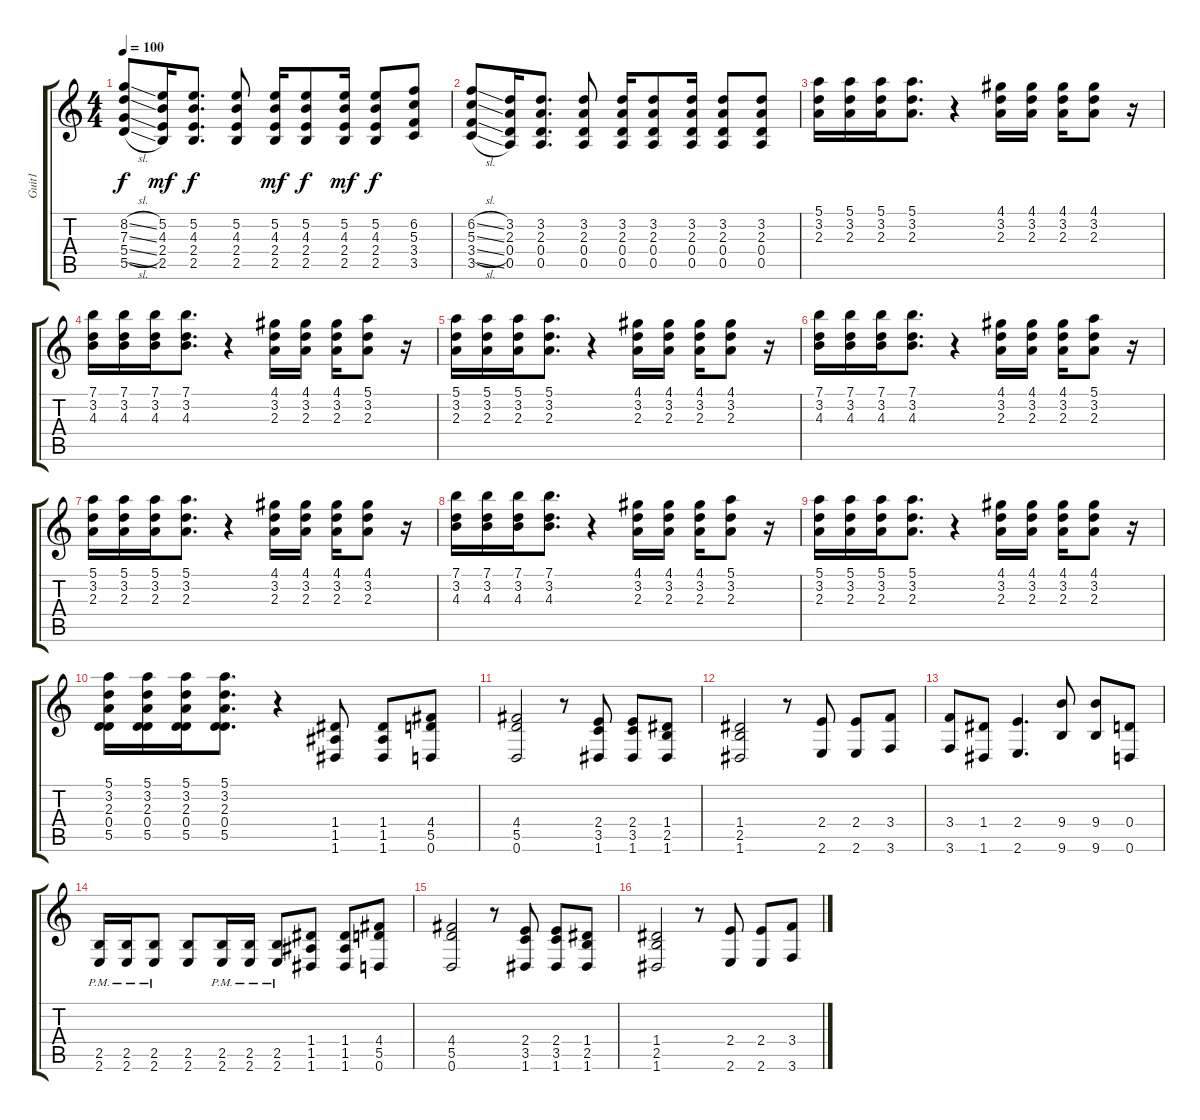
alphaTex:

\track ("Guit1" "Guit1") {instrument distortionguitar}
\staff {score tabs}
\tuning (E4 B3 G3 D3 A2 D2) {hide}
\ts (4 4)
\tempo 100
\clef g2
\ks c
(8.2{sl} 7.3{sl} 5.4{sl} 5.5{sl}).8{dy f} (5.2 4.3 2.4 2.5).16{dy mf} (5.2 4.3 2.4 2.5).8{d dy f} (5.2 4.3 2.4 2.5).8 (5.2 4.3 2.4 2.5).16{dy mf} (5.2 4.3 2.4 2.5).8{dy f} (5.2 4.3 2.4 2.5).16{dy mf} (5.2 4.3 2.4 2.5).8{dy f} (6.2 5.3 3.4 3.5).8 |
(6.2{sl} 5.3{sl} 3.4{sl} 3.5{sl}).8 (3.2 2.3 0.4 0.5).16 (3.2 2.3 0.4 0.5).8{d} (3.2 2.3 0.4 0.5).8 (3.2 2.3 0.4 0.5).16 (3.2 2.3 0.4 0.5).8 (3.2 2.3 0.4 0.5).16 (3.2 2.3 0.4 0.5).8 (3.2 2.3 0.4 0.5).8 |
(5.1 3.2 2.3).16 (5.1 3.2 2.3).16 (5.1 3.2 2.3).16 (5.1 3.2 2.3).8{d} r.4 (4.1 3.2 2.3).16 (4.1 3.2 2.3).16 (4.1 3.2 2.3).16 (4.1 3.2 2.3).8 r.16 |
(7.1 3.2 4.3).16 (7.1 3.2 4.3).16 (7.1 3.2 4.3).16 (7.1 3.2 4.3).8{d} r.4 (4.1 3.2 2.3).16 (4.1 3.2 2.3).16 (4.1 3.2 2.3).16 (5.1 3.2 2.3).8 r.16 |
(5.1 3.2 2.3).16 (5.1 3.2 2.3).16 (5.1 3.2 2.3).16 (5.1 3.2 2.3).8{d} r.4 (4.1 3.2 2.3).16 (4.1 3.2 2.3).16 (4.1 3.2 2.3).16 (4.1 3.2 2.3).8 r.16 |
(7.1 3.2 4.3).16 (7.1 3.2 4.3).16 (7.1 3.2 4.3).16 (7.1 3.2 4.3).8{d} r.4 (4.1 3.2 2.3).16 (4.1 3.2 2.3).16 (4.1 3.2 2.3).16 (5.1 3.2 2.3).8 r.16 |
(5.1 3.2 2.3).16 (5.1 3.2 2.3).16 (5.1 3.2 2.3).16 (5.1 3.2 2.3).8{d} r.4 (4.1 3.2 2.3).16 (4.1 3.2 2.3).16 (4.1 3.2 2.3).16 (4.1 3.2 2.3).8 r.16 |
(7.1 3.2 4.3).16 (7.1 3.2 4.3).16 (7.1 3.2 4.3).16 (7.1 3.2 4.3).8{d} r.4 (4.1 3.2 2.3).16 (4.1 3.2 2.3).16 (4.1 3.2 2.3).16 (5.1 3.2 2.3).8 r.16 |
(5.1 3.2 2.3).16 (5.1 3.2 2.3).16 (5.1 3.2 2.3).16 (5.1 3.2 2.3).8{d} r.4 (4.1 3.2 2.3).16 (4.1 3.2 2.3).16 (4.1 3.2 2.3).16 (4.1 3.2 2.3).8 r.16 |
(5.1 3.2 2.3 0.4 5.5).16 (5.1 3.2 2.3 0.4 5.5).16 (5.1 3.2 2.3 0.4 5.5).16 (5.1 3.2 2.3 0.4 5.5).8{d} r.4 (1.4 1.5 1.6).8 (1.4 1.5 1.6).8 (4.4 5.5 0.6).8 |
(4.4 5.5 0.6).2 r.8 (2.4 3.5 1.6).8 (2.4 3.5 1.6).8 (1.4 2.5 1.6).8 |
(1.4 2.5 1.6).2 r.8 (2.4 2.6).8 (2.4 2.6).8 (3.4 3.6).8 |
(3.4 3.6).8 (1.4 1.6).8 (2.4 2.6).4{d} (9.4 9.6).8 (9.4 9.6).8 (0.4 0.6).8 |
(2.5{pm} 2.6).16 (2.5{pm} 2.6).16 (2.5{pm} 2.6).8 (2.5 2.6).8 (2.5{pm} 2.6).16 (2.5{pm} 2.6).16 (2.5{pm} 2.6).8 (1.4 1.5 1.6).8 (1.4 1.5 1.6).8 (4.4 5.5 0.6).8 |
(4.4 5.5 0.6).2 r.8 (2.4 3.5 1.6).8 (2.4 3.5 1.6).8 (1.4 2.5 1.6).8 |
(1.4 2.5 1.6).2 r.8 (2.4 2.6).8 (2.4 2.6).8 (3.4 3.6).8
